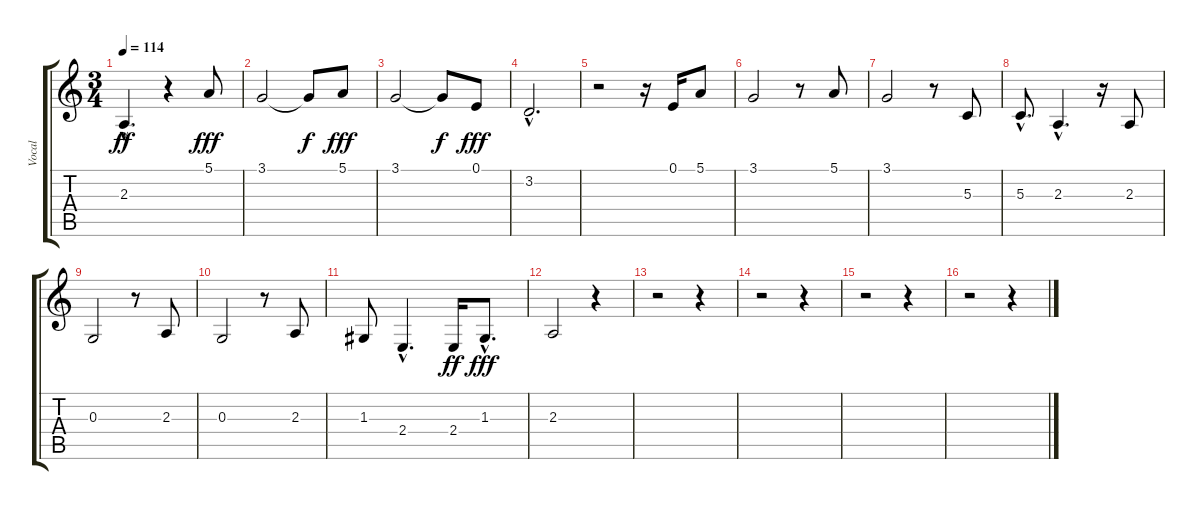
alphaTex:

\track ("Vocal" "Vocal") {instrument cello}
\staff {score tabs}
\tuning (E4 B3 G3 D3 A2 E2) {hide}
\ts (3 4)
\tempo 114
\clef g2
\ks c
2.3{hac}.4{d dy ff} r.4 5.1.8{dy fff} |
3.1.2 3.1{t}.8{dy f} 5.1.8{dy fff} |
3.1.2 3.1{t}.8{dy f} 0.1.8{dy fff} |
3.2{hac}.2{d} |
r.2 r.16 0.1.16 5.1.8 |
3.1.2 r.8 5.1.8 |
3.1.2 r.8 5.3.8 |
5.3{hac}.8{d} 2.3{hac}.4{d} r.16 2.3.8 |
0.3.2 r.8 2.3.8 |
0.3.2 r.8 2.3.8 |
1.3.8 2.4{hac}.4{d} 2.4.16{dy ff} 1.3{hac}.8{d dy fff} |
2.3.2 r.4 |
r.2 r.4 |
r.2 r.4 |
r.2 r.4 |
r.2 r.4
